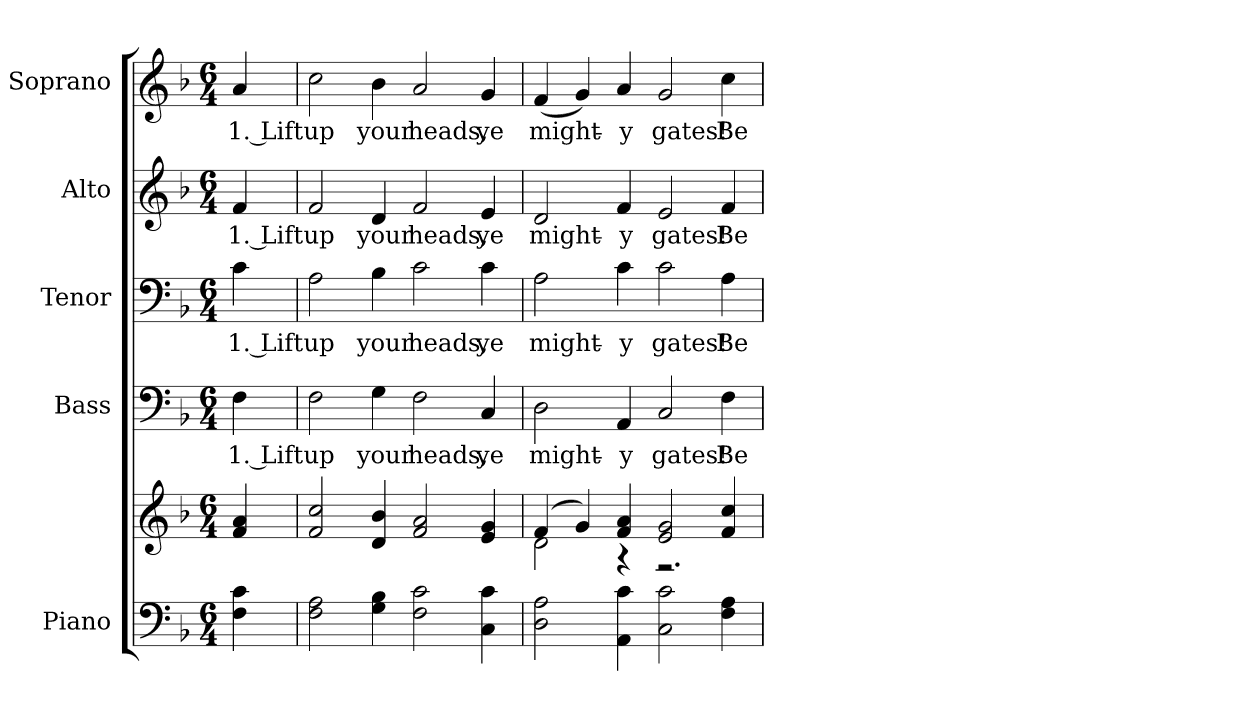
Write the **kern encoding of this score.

**kern	**kern	**kern	**text	**kern	**text	**kern	**text	**kern	**text
*part5	*part5	*part4	*part4	*part3	*part3	*part2	*part2	*part1	*part1
*staff6	*staff5	*staff4	*staff4	*staff3	*staff3	*staff2	*staff2	*staff1	*staff1
*I"Piano	*	*I"Bass	*	*I"Tenor	*	*I"Alto	*	*I"Soprano	*
*I'Pno.	*	*I'B.	*	*I'T.	*	*I'A.	*	*I'S.	*
!!LO:PB:g=z
*clefF4	*clefG2	*clefF4	*	*clefF4	*	*clefG2	*	*clefG2	*
*k[b-]	*k[b-]	*k[b-]	*	*k[b-]	*	*k[b-]	*	*k[b-]	*
*F:	*F:	*F:	*	*F:	*	*F:	*	*F:	*
*M6/4	*M6/4	*M6/4	*	*M6/4	*	*M6/4	*	*M6/4	*
*MM165	*MM165	*MM165	*	*MM165	*	*MM165	*	*MM165	*
=	=	=	=	=	=	=	=	=	=
!	!	!	!LO:LY:b:color=#000000	!	!	!	!	!	!
!	!	!	!	!	!LO:LY:b:color=#000000	!	!	!	!
!	!	!	!	!	!	!	!LO:LY:b:color=#000000	!	!
!	!	!	!	!	!	!	!	!	!LO:LY:b:color=#000000
4Fi\ 4ci	4fi/ 4ai	4Fi\	1. Lift	4ci\	1. Lift	4fi/	1. Lift	4ai/	1. Lift
=1	=1	=1	=1	=1	=1	=1	=1	=1	=1
!	!	!	!LO:LY:b:color=#000000	!	!	!	!	!	!
!	!	!	!	!	!LO:LY:b:color=#000000	!	!	!	!
!	!	!	!	!	!	!	!LO:LY:b:color=#000000	!	!
!	!	!	!	!	!	!	!	!	!LO:LY:b:color=#000000
2Fi\ 2Ai	2fi/ 2cci	2Fi\	up	2Ai\	up	2fi/	up	2cci\	up
!	!	!	!LO:LY:b:color=#000000	!	!	!	!	!	!
!	!	!	!	!	!LO:LY:b:color=#000000	!	!	!	!
!	!	!	!	!	!	!	!LO:LY:b:color=#000000	!	!
!	!	!	!	!	!	!	!	!	!LO:LY:b:color=#000000
4Gi\ 4B-i	4di/ 4b-i	4Gi\	your	4B-i\	your	4di/	your	4b-i\	your
!	!	!	!LO:LY:b:color=#000000	!	!	!	!	!	!
!	!	!	!	!	!LO:LY:b:color=#000000	!	!	!	!
!	!	!	!	!	!	!	!LO:LY:b:color=#000000	!	!
!	!	!	!	!	!	!	!	!	!LO:LY:b:color=#000000
2Fi\ 2ci	2fi/ 2ai	2Fi\	heads,	2ci\	heads,	2fi/	heads,	2ai/	heads,
!	!	!	!LO:LY:b:color=#000000	!	!	!	!	!	!
!	!	!	!	!	!LO:LY:b:color=#000000	!	!	!	!
!	!	!	!	!	!	!	!LO:LY:b:color=#000000	!	!
!	!	!	!	!	!	!	!	!	!LO:LY:b:color=#000000
4Ci\ 4ci	4ei/ 4gi	4Ci/	ye	4ci\	ye	4ei/	ye	4gi/	ye
=2	=2	=2	=2	=2	=2	=2	=2	=2	=2
*	*^	*	*	*	*	*	*	*	*
!	!	!	!	!LO:LY:b:color=#000000	!	!	!	!	!	!
!	!	!	!	!	!	!LO:LY:b:color=#000000	!	!	!	!
!	!	!	!	!	!	!	!	!LO:LY:b:color=#000000	!	!
!	!	!	!	!	!	!	!	!	!	!LO:LY:b:color=#000000
2Di\ 2Ai	(4fi/	2di\	2Di\	might-	2Ai\	might-	2di/	might-	(4fi/	might-
.	4gi/)	.	.	.	.	.	.	.	4gi/)	.
!	!	!	!	!LO:LY:b:color=#000000	!	!	!	!	!	!
!	!	!	!	!	!	!LO:LY:b:color=#000000	!	!	!	!
!	!	!	!	!	!	!	!	!LO:LY:b:color=#000000	!	!
!	!	!	!	!	!	!	!	!	!	!LO:LY:b:color=#000000
4AAi\ 4ci	4fi/ 4ai	4r	4AAi/	-y	4ci\	-y	4fi/	-y	4ai/	-y
!	!	!	!	!LO:LY:b:color=#000000	!	!	!	!	!	!
!	!	!	!	!	!	!LO:LY:b:color=#000000	!	!	!	!
!	!	!	!	!	!	!	!	!LO:LY:b:color=#000000	!	!
!	!	!	!	!	!	!	!	!	!	!LO:LY:b:color=#000000
2Ci\ 2ci	2ei/ 2gi	2.r	2Ci/	gates!	2ci\	gates!	2ei/	gates!	2gi/	gates!
!	!	!	!	!LO:LY:b:color=#000000	!	!	!	!	!	!
!	!	!	!	!	!	!LO:LY:b:color=#000000	!	!	!	!
!	!	!	!	!	!	!	!	!LO:LY:b:color=#000000	!	!
!	!	!	!	!	!	!	!	!	!	!LO:LY:b:color=#000000
4Fi\ 4Ai	4fi/ 4cci	.	4Fi\	Be-	4Ai\	Be-	4fi/	Be-	4cci\	Be-
*	*v	*v	*	*	*	*	*	*	*	*
=	=	=	=	=	=	=	=	=	=
*-	*-	*-	*-	*-	*-	*-	*-	*-	*-
